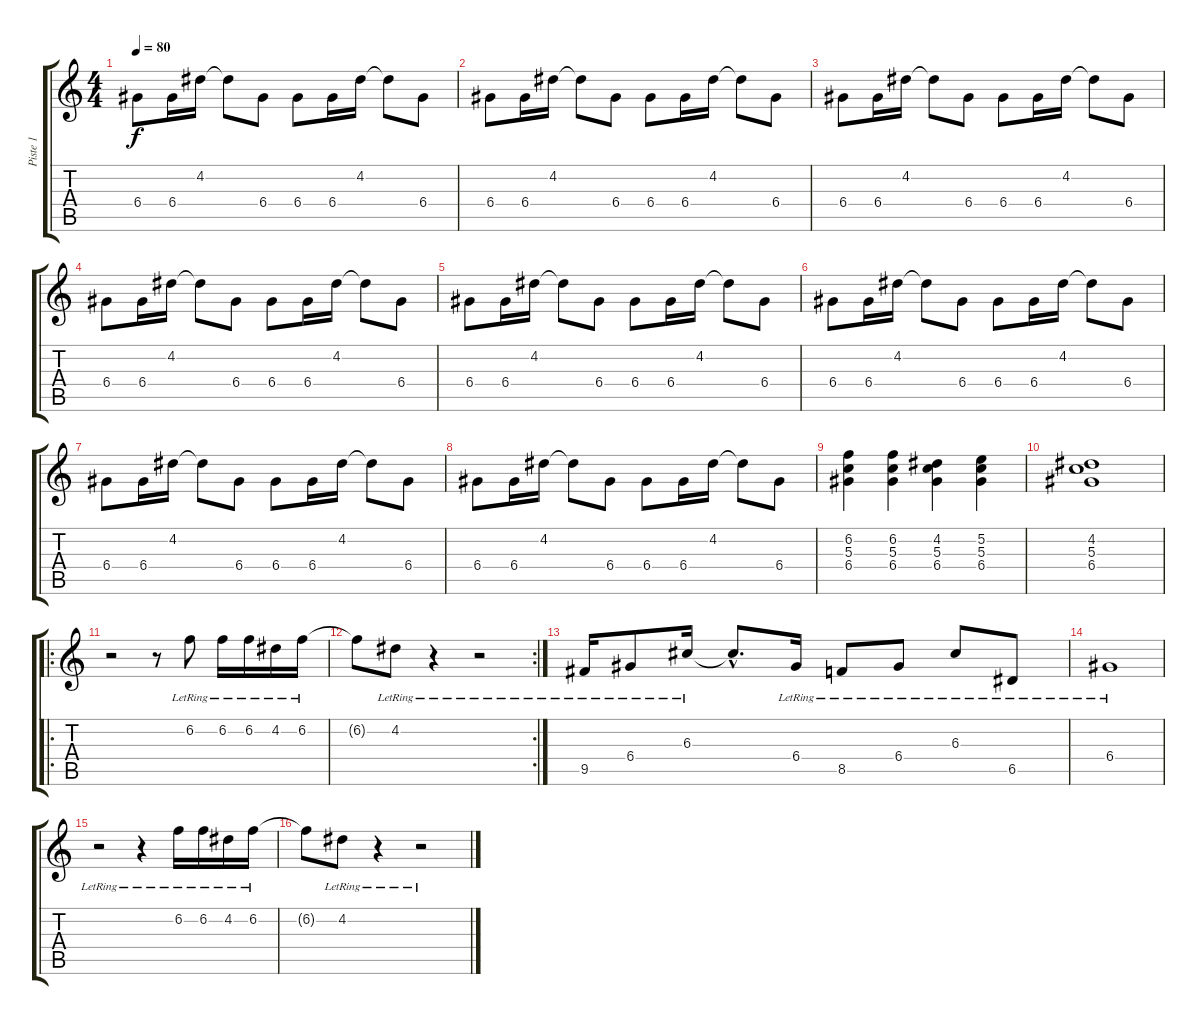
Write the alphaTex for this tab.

\track ("Piste 1" "Piste 1") {instrument electricguitarclean}
\staff {score tabs}
\tuning (E4 B3 G3 D3 A2 E2) {hide}
\ts (4 4)
\tempo 80
\clef g2
\ks c
6.4.8{dy f} 6.4.16 4.2.16 4.2{t}.8 6.4.8 6.4.8 6.4.16 4.2.16 4.2{t}.8 6.4.8 |
6.4.8 6.4.16 4.2.16 4.2{t}.8 6.4.8 6.4.8 6.4.16 4.2.16 4.2{t}.8 6.4.8 |
6.4.8 6.4.16 4.2.16 4.2{t}.8 6.4.8 6.4.8 6.4.16 4.2.16 4.2{t}.8 6.4.8 |
6.4.8 6.4.16 4.2.16 4.2{t}.8 6.4.8 6.4.8 6.4.16 4.2.16 4.2{t}.8 6.4.8 |
6.4.8 6.4.16 4.2.16 4.2{t}.8 6.4.8 6.4.8 6.4.16 4.2.16 4.2{t}.8 6.4.8 |
6.4.8 6.4.16 4.2.16 4.2{t}.8 6.4.8 6.4.8 6.4.16 4.2.16 4.2{t}.8 6.4.8 |
6.4.8 6.4.16 4.2.16 4.2{t}.8 6.4.8 6.4.8 6.4.16 4.2.16 4.2{t}.8 6.4.8 |
6.4.8 6.4.16 4.2.16 4.2{t}.8 6.4.8 6.4.8 6.4.16 4.2.16 4.2{t}.8 6.4.8 |
(6.2 5.3 6.4).4 (6.2 5.3 6.4).4 (4.2 5.3 6.4).4 (5.2 5.3 6.4).4 |
(4.2 5.3 6.4).1 |
\ro
r.2 r.8 6.2{lr}.8 6.2{lr}.16 6.2{lr}.16 4.2{lr}.16 6.2{lr}.16 |
\rc 2
6.2{t}.8 4.2{lr}.8 r.4 r.2 |
9.5{lr}.16 6.4{lr}.8 6.3{lr}.16 6.3{hac t}.8{d} 6.4{lr}.16 8.5{lr}.8 6.4{lr}.8 6.3{lr}.8 6.5{lr}.8 |
6.4{lr}.1 |
r.2 r.4 6.2{lr}.16 6.2{lr}.16 4.2{lr}.16 6.2{lr}.16 |
6.2{t}.8 4.2{lr}.8 r.4 r.2
